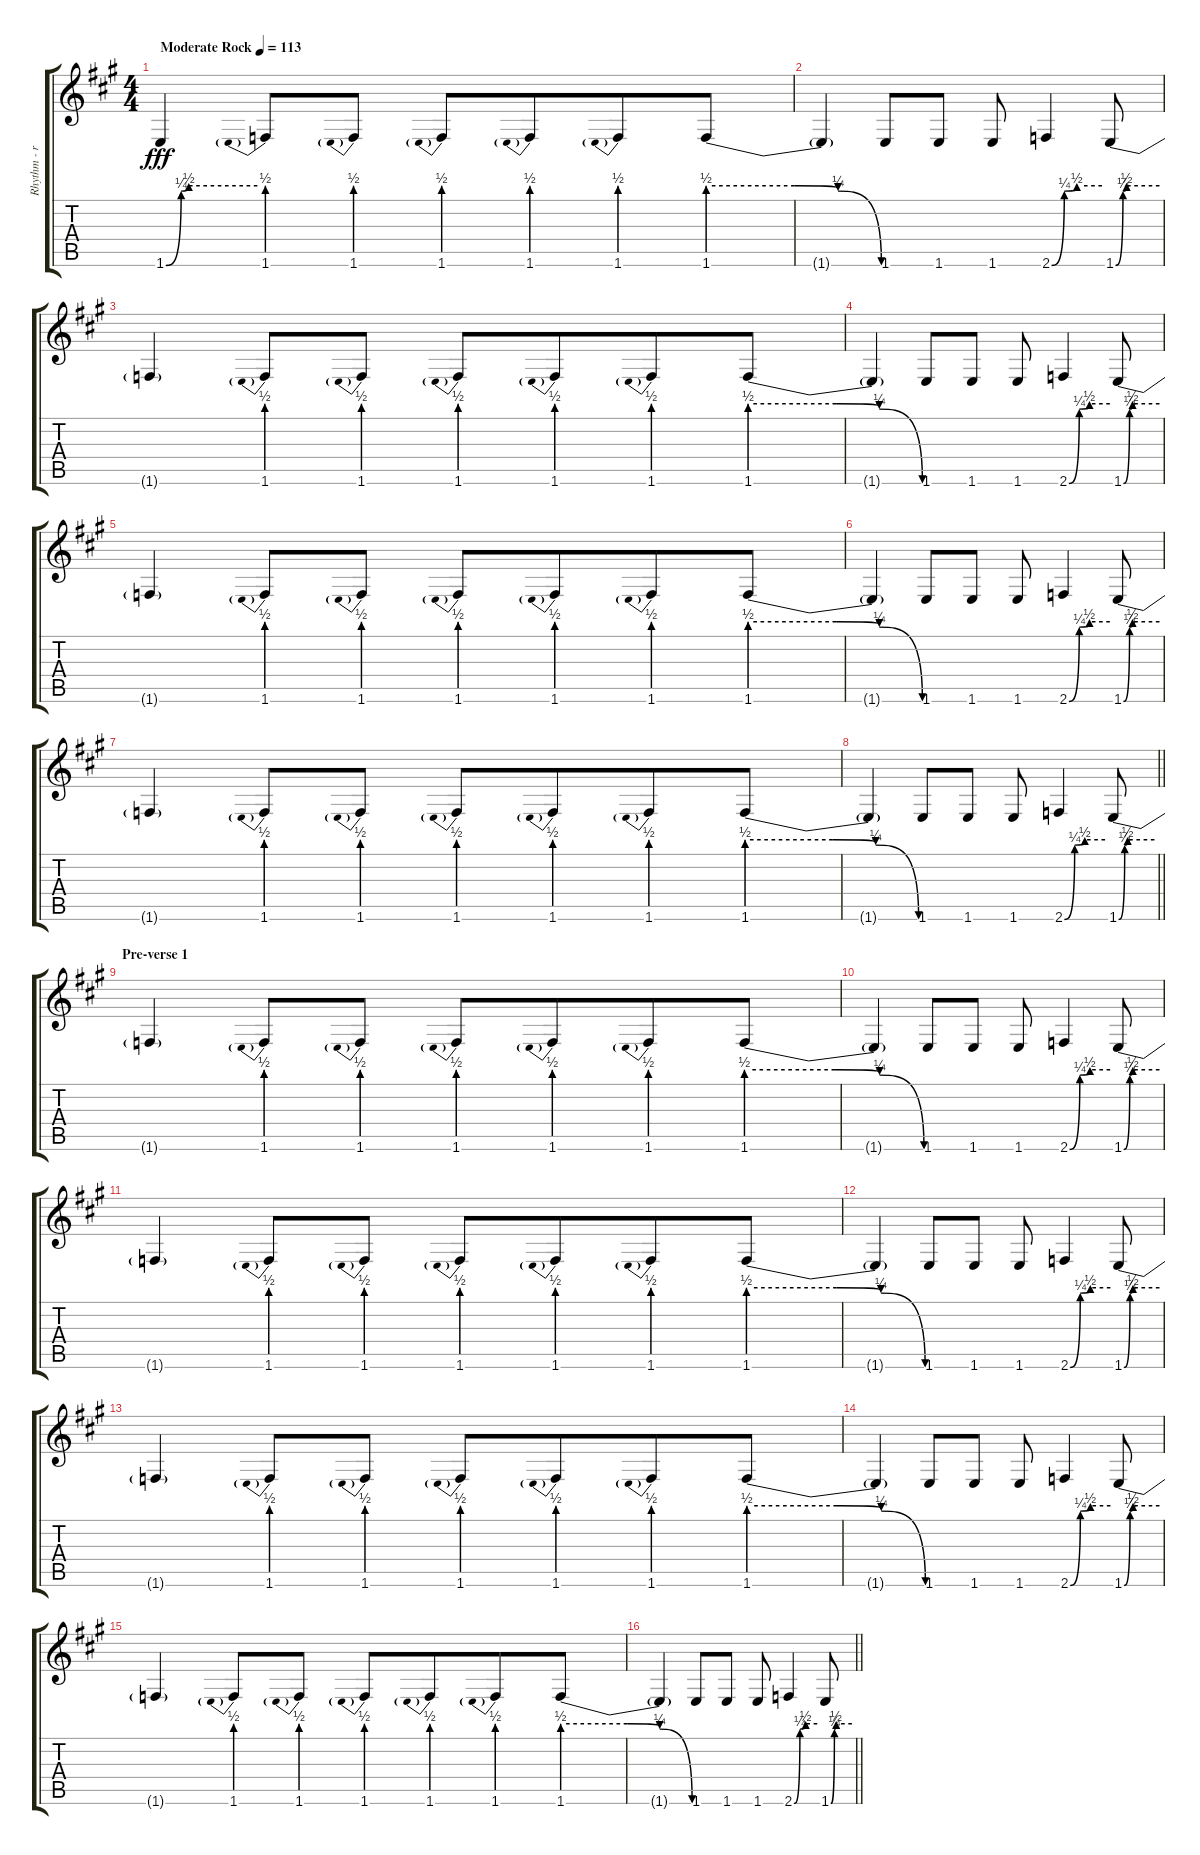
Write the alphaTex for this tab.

\track ("Rhythm - right" "Rhythm - r") {instrument distortionguitar}
\staff {score tabs}
\tuning (Eb4 Bb3 Gb3 Db3 Ab2 Eb2) {hide}
\ts (4 4)
\tempo (113 "Moderate Rock")
\clef g2
\ks f#minor
1.6{be (custom 0 0 10 1 15 2 60 2)}.4{dy fff instrument distortionguitar} 1.6{be (prebend 0 2 60 2)}.8 1.6{be (prebend 0 2 60 2)}.8 1.6{be (prebend 0 2 60 2)}.8 1.6{be (prebend 0 2 60 2)}.8{beam merge} 1.6{be (prebend 0 2 60 2)}.8 1.6{be (custom 0 2 30 2 45 1 60 0)}.8 |
1.6{t}.4 1.6.8 1.6.8 1.6.8 2.6{be (custom 0 0 15 1 30 2 60 2)}.4 1.6{be (custom 0 0 10 1 15 2 60 2)}.8 |
1.6{t}.4 1.6{be (prebend 0 2 60 2)}.8 1.6{be (prebend 0 2 60 2)}.8 1.6{be (prebend 0 2 60 2)}.8 1.6{be (prebend 0 2 60 2)}.8{beam merge} 1.6{be (prebend 0 2 60 2)}.8 1.6{be (custom 0 2 30 2 45 1 60 0)}.8 |
1.6{t}.4 1.6.8 1.6.8 1.6.8 2.6{be (custom 0 0 15 1 30 2 60 2)}.4 1.6{be (custom 0 0 10 1 15 2 60 2)}.8 |
1.6{t}.4 1.6{be (prebend 0 2 60 2)}.8 1.6{be (prebend 0 2 60 2)}.8 1.6{be (prebend 0 2 60 2)}.8 1.6{be (prebend 0 2 60 2)}.8{beam merge} 1.6{be (prebend 0 2 60 2)}.8 1.6{be (custom 0 2 30 2 45 1 60 0)}.8 |
1.6{t}.4 1.6.8 1.6.8 1.6.8 2.6{be (custom 0 0 15 1 30 2 60 2)}.4 1.6{be (custom 0 0 10 1 15 2 60 2)}.8 |
1.6{t}.4 1.6{be (prebend 0 2 60 2)}.8 1.6{be (prebend 0 2 60 2)}.8 1.6{be (prebend 0 2 60 2)}.8 1.6{be (prebend 0 2 60 2)}.8{beam merge} 1.6{be (prebend 0 2 60 2)}.8 1.6{be (custom 0 2 30 2 45 1 60 0)}.8 |
\barLineRight lightlight
1.6{t}.4 1.6.8 1.6.8 1.6.8 2.6{be (custom 0 0 15 1 30 2 60 2)}.4 1.6{be (custom 0 0 10 1 15 2 60 2)}.8 |
\section ("" "Pre-verse 1")
1.6{t}.4 1.6{be (prebend 0 2 60 2)}.8 1.6{be (prebend 0 2 60 2)}.8 1.6{be (prebend 0 2 60 2)}.8 1.6{be (prebend 0 2 60 2)}.8{beam merge} 1.6{be (prebend 0 2 60 2)}.8 1.6{be (custom 0 2 30 2 45 1 60 0)}.8 |
1.6{t}.4 1.6.8 1.6.8 1.6.8 2.6{be (custom 0 0 15 1 30 2 60 2)}.4 1.6{be (custom 0 0 10 1 15 2 60 2)}.8 |
1.6{t}.4 1.6{be (prebend 0 2 60 2)}.8 1.6{be (prebend 0 2 60 2)}.8 1.6{be (prebend 0 2 60 2)}.8 1.6{be (prebend 0 2 60 2)}.8{beam merge} 1.6{be (prebend 0 2 60 2)}.8 1.6{be (custom 0 2 30 2 45 1 60 0)}.8 |
1.6{t}.4 1.6.8 1.6.8 1.6.8 2.6{be (custom 0 0 15 1 30 2 60 2)}.4 1.6{be (custom 0 0 10 1 15 2 60 2)}.8 |
1.6{t}.4 1.6{be (prebend 0 2 60 2)}.8 1.6{be (prebend 0 2 60 2)}.8 1.6{be (prebend 0 2 60 2)}.8 1.6{be (prebend 0 2 60 2)}.8{beam merge} 1.6{be (prebend 0 2 60 2)}.8 1.6{be (custom 0 2 30 2 45 1 60 0)}.8 |
1.6{t}.4 1.6.8 1.6.8 1.6.8 2.6{be (custom 0 0 15 1 30 2 60 2)}.4 1.6{be (custom 0 0 10 1 15 2 60 2)}.8 |
1.6{t}.4 1.6{be (prebend 0 2 60 2)}.8 1.6{be (prebend 0 2 60 2)}.8 1.6{be (prebend 0 2 60 2)}.8 1.6{be (prebend 0 2 60 2)}.8{beam merge} 1.6{be (prebend 0 2 60 2)}.8 1.6{be (custom 0 2 30 2 45 1 60 0)}.8 |
\barLineRight lightlight
1.6{t}.4 1.6.8 1.6.8 1.6.8 2.6{be (custom 0 0 15 1 30 2 60 2)}.4 1.6{be (custom 0 0 10 1 15 2 60 2)}.8
